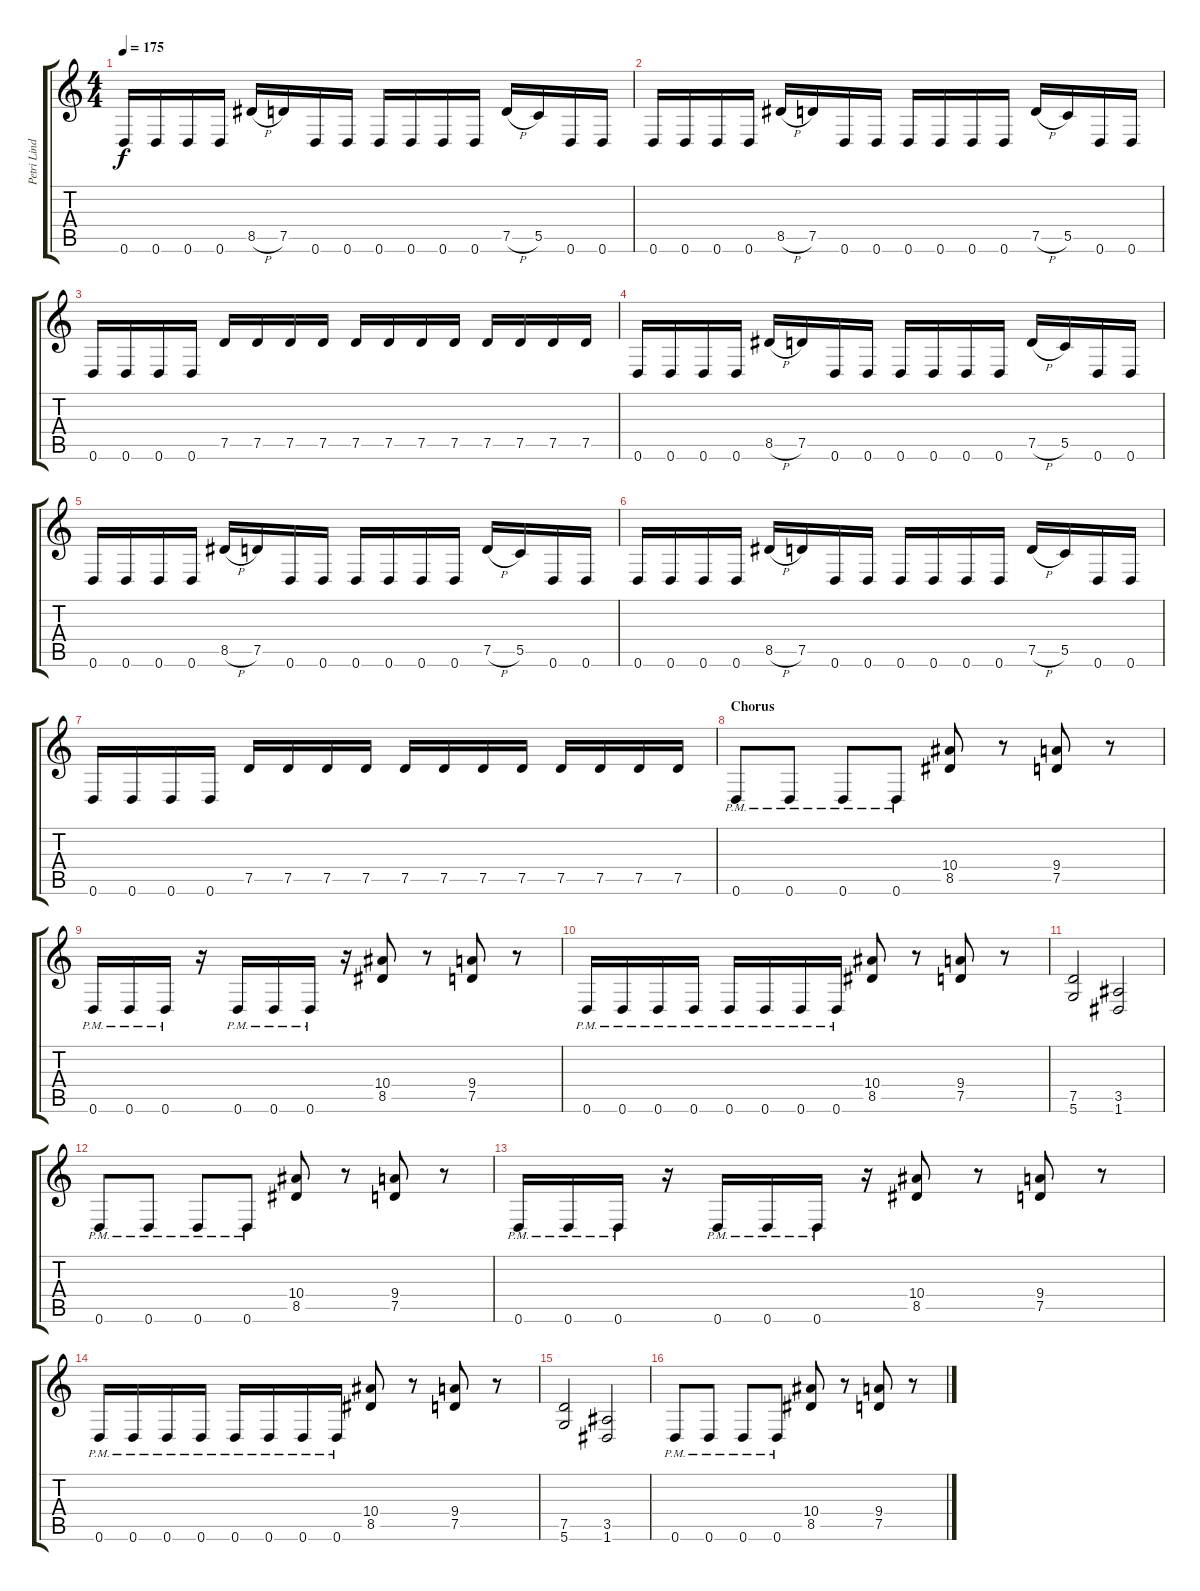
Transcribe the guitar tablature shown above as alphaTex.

\track ("Petri Lindroos" "Petri Lind") {instrument distortionguitar}
\staff {score tabs}
\tuning (D4 A3 F3 C3 G2 D2) {hide}
\ts (4 4)
\tempo 175
\clef g2
\ks c
0.6.16{dy f} 0.6.16 0.6.16 0.6.16 8.5{h}.16 7.5.16 0.6.16 0.6.16 0.6.16 0.6.16 0.6.16 0.6.16 7.5{h}.16 5.5.16 0.6.16 0.6.16 |
0.6.16 0.6.16 0.6.16 0.6.16 8.5{h}.16 7.5.16 0.6.16 0.6.16 0.6.16 0.6.16 0.6.16 0.6.16 7.5{h}.16 5.5.16 0.6.16 0.6.16 |
0.6.16 0.6.16 0.6.16 0.6.16 7.5.16 7.5.16 7.5.16 7.5.16 7.5.16 7.5.16 7.5.16 7.5.16 7.5.16 7.5.16 7.5.16 7.5.16 |
0.6.16 0.6.16 0.6.16 0.6.16 8.5{h}.16 7.5.16 0.6.16 0.6.16 0.6.16 0.6.16 0.6.16 0.6.16 7.5{h}.16 5.5.16 0.6.16 0.6.16 |
0.6.16 0.6.16 0.6.16 0.6.16 8.5{h}.16 7.5.16 0.6.16 0.6.16 0.6.16 0.6.16 0.6.16 0.6.16 7.5{h}.16 5.5.16 0.6.16 0.6.16 |
0.6.16 0.6.16 0.6.16 0.6.16 8.5{h}.16 7.5.16 0.6.16 0.6.16 0.6.16 0.6.16 0.6.16 0.6.16 7.5{h}.16 5.5.16 0.6.16 0.6.16 |
0.6.16 0.6.16 0.6.16 0.6.16 7.5.16 7.5.16 7.5.16 7.5.16 7.5.16 7.5.16 7.5.16 7.5.16 7.5.16 7.5.16 7.5.16 7.5.16 |
\section ("" "Chorus")
0.6{pm}.8 0.6{pm}.8 0.6{pm}.8 0.6{pm}.8 (10.4 8.5).8 r.8 (9.4 7.5).8 r.8 |
0.6{pm}.16 0.6{pm}.16 0.6{pm}.16 r.16 0.6{pm}.16 0.6{pm}.16 0.6{pm}.16 r.16 (10.4 8.5).8 r.8 (9.4 7.5).8 r.8 |
0.6{pm}.16 0.6{pm}.16 0.6{pm}.16 0.6{pm}.16 0.6{pm}.16 0.6{pm}.16 0.6{pm}.16 0.6{pm}.16 (10.4 8.5).8 r.8 (9.4 7.5).8 r.8 |
(7.5 5.6).2 (3.5 1.6).2 |
0.6{pm}.8 0.6{pm}.8 0.6{pm}.8 0.6{pm}.8 (10.4 8.5).8 r.8 (9.4 7.5).8 r.8 |
0.6{pm}.16 0.6{pm}.16 0.6{pm}.16 r.16 0.6{pm}.16 0.6{pm}.16 0.6{pm}.16 r.16 (10.4 8.5).8 r.8 (9.4 7.5).8 r.8 |
0.6{pm}.16 0.6{pm}.16 0.6{pm}.16 0.6{pm}.16 0.6{pm}.16 0.6{pm}.16 0.6{pm}.16 0.6{pm}.16 (10.4 8.5).8 r.8 (9.4 7.5).8 r.8 |
(7.5 5.6).2 (3.5 1.6).2 |
0.6{pm}.8 0.6{pm}.8 0.6{pm}.8 0.6{pm}.8 (10.4 8.5).8 r.8 (9.4 7.5).8 r.8
